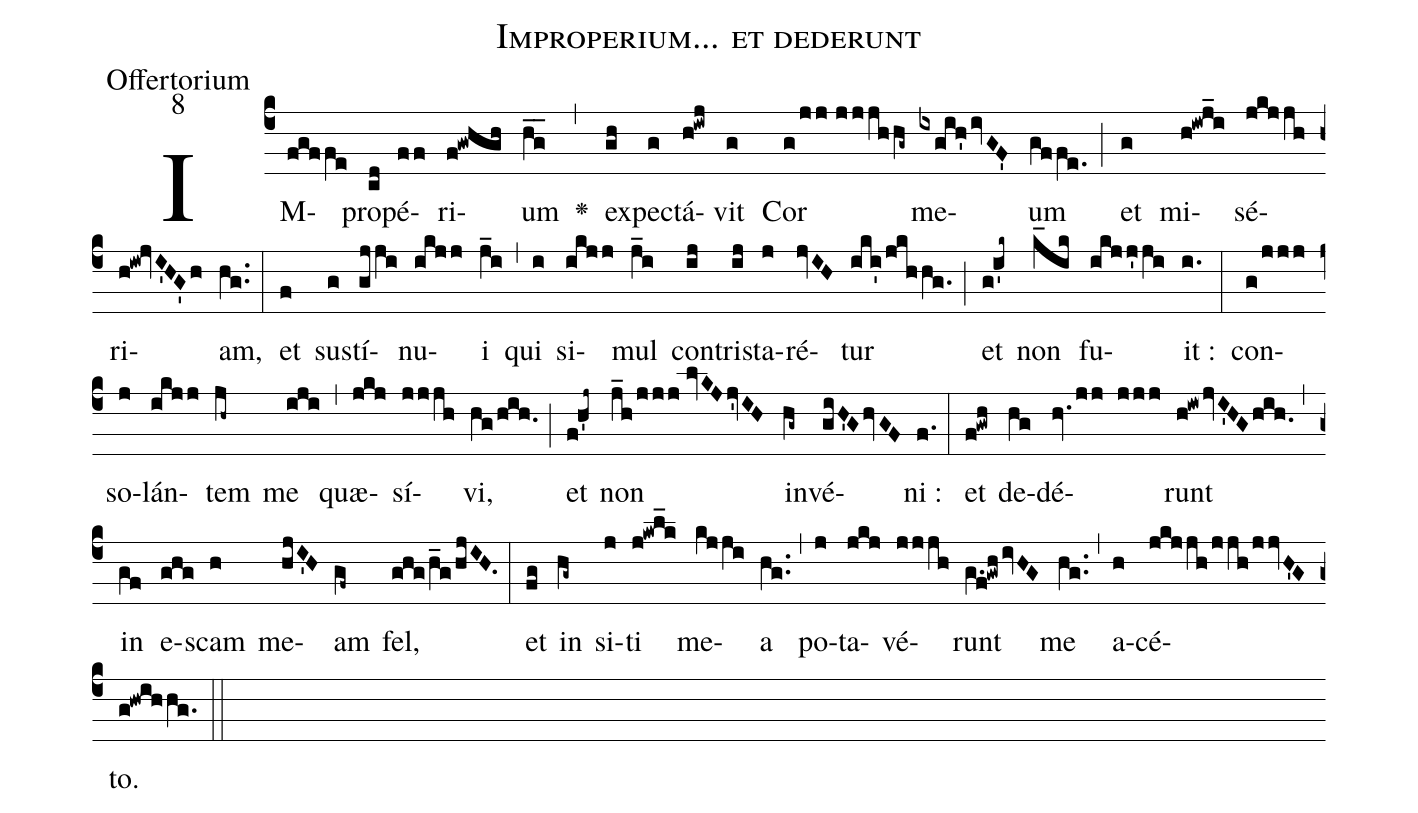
name:Improperium... et dederunt;
office-part:Offertorium;
mode:8;
%%
(c4) IM(fgffe)pro(cd)pé(ff)ri(f!gwhgh)um(hg__) <v>\greheightstar</v>(,) ex(gh)pe(g)ctá(h!iwj)vit(g) Cor(g/jj//jjjhhg~) me(ixgih'/ivGF')um(gffe.) (;) et(g) mi(h!iwj_i)sé(jkjjh)ri(h!iw!jvI'HG'h)am,(hg..) (:) et(f) sus(g)tí(gjji)nu(ikjj)i(j_i) (,) qui(i) si(ikjj)mul(j_i)  con(ij)tri(ij)sta(j)ré(jvIH)tur(iki'/jkhhg.) (;) et(g!i'k~) non(k_ik) fu(ikjj'ji)it :(i.) (:) con(g/jjj)so(j)lán(ikjj)tem(jh~) me(iji) (,) quæ(jkj)sí(jjjh)vi,(hg/hih.) (;) et(f!h'j~) non(j_h/jjj//lvKJ/jv'IH) in(hg~)vé(giH'Ghv/GF)ni :(f.) (:) et(f!gwh) de(hg)dé(hv.jj////jjj)runt(h!iw/jvI'HGhih.) (,) in(gf) e(ghg)scam(h) me(hjI'H)am(gf~) fel,(ghg/h_g/hjIH.) (:) et(fg) in(hg~) si(j)ti(j!kwl_k) me(kjji)a(hg..) (,) po(j)ta(jkj)vé(jjjh)runt(g.f!gwhivHG) me(hg..) (,) a(h)cé(jkjjh/jjh/jjvH'G)to.(g!hwih/hg.) (::)
